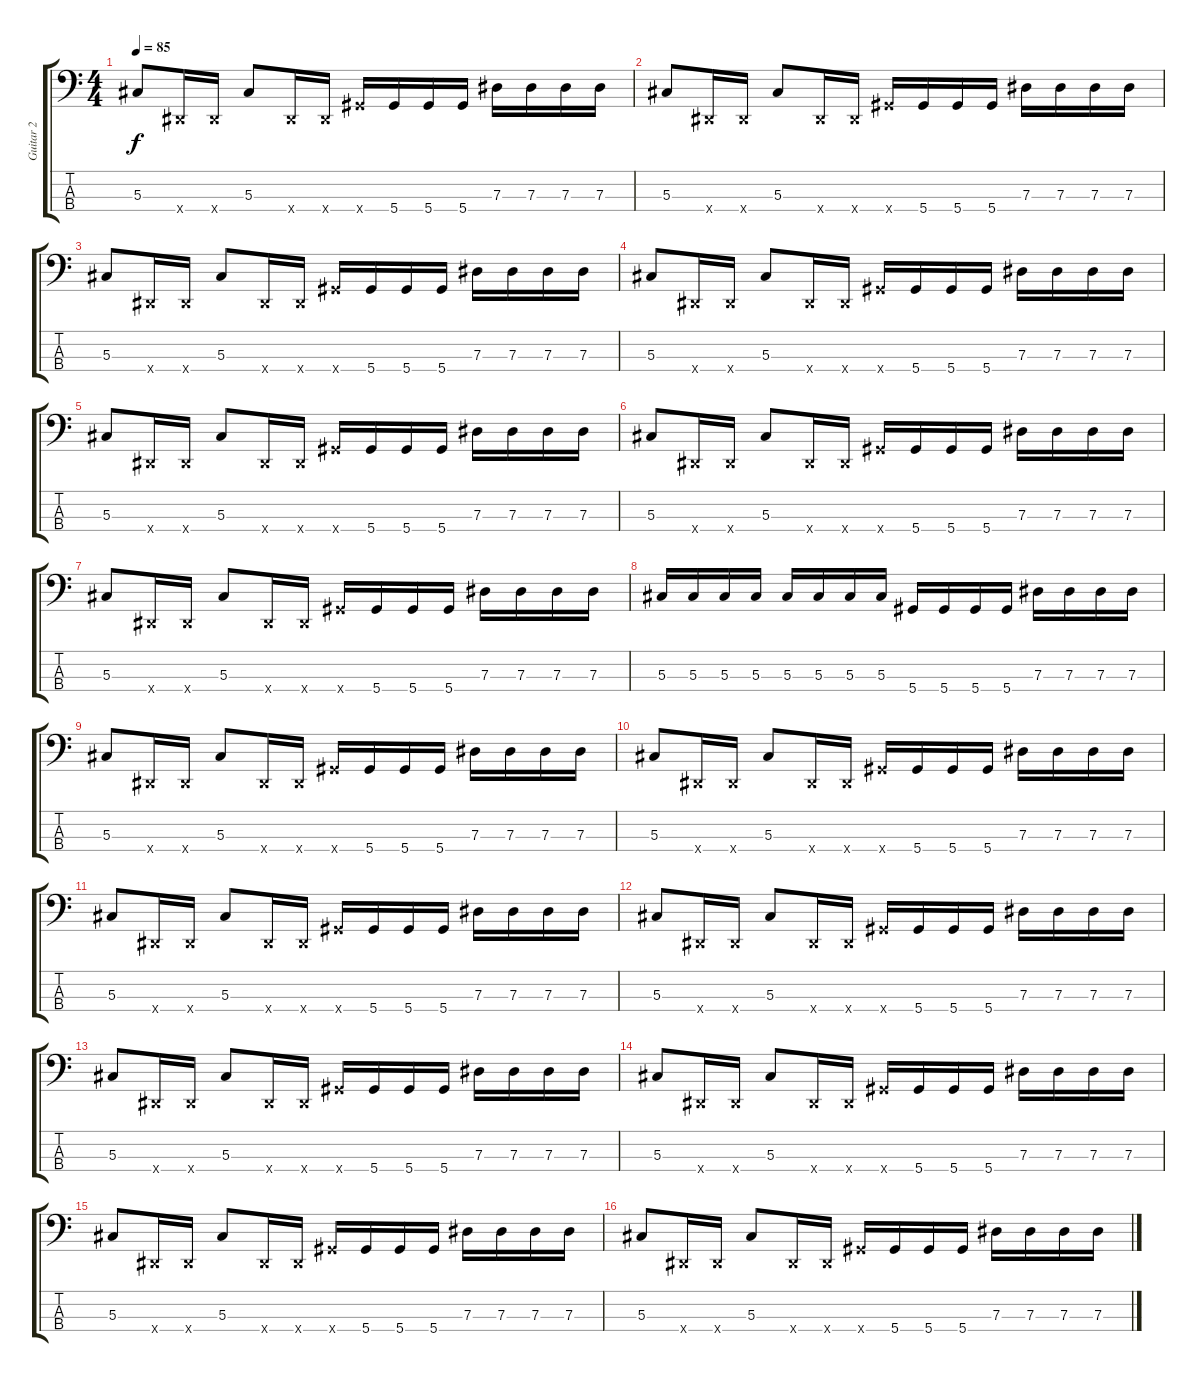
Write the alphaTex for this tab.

\track ("Guitar 2" "Guitar 2") {instrument electricbassfinger}
\staff {score tabs}
\tuning (Gb2 Db2 Ab1 Eb1) {hide}
\ts (4 4)
\tempo 85
\clef f4
\ks c
5.3.8{dy f instrument electricbassfinger} 0.4{x}.16 0.4{x}.16 5.3.8 0.4{x}.16 0.4{x}.16 5.4{x}.16 5.4.16 5.4.16 5.4.16 7.3.16 7.3.16 7.3.16 7.3.16 |
5.3.8 0.4{x}.16 0.4{x}.16 5.3.8 0.4{x}.16 0.4{x}.16 5.4{x}.16 5.4.16 5.4.16 5.4.16 7.3.16 7.3.16 7.3.16 7.3.16 |
5.3.8 0.4{x}.16 0.4{x}.16 5.3.8 0.4{x}.16 0.4{x}.16 5.4{x}.16 5.4.16 5.4.16 5.4.16 7.3.16 7.3.16 7.3.16 7.3.16 |
5.3.8 0.4{x}.16 0.4{x}.16 5.3.8 0.4{x}.16 0.4{x}.16 5.4{x}.16 5.4.16 5.4.16 5.4.16 7.3.16 7.3.16 7.3.16 7.3.16 |
5.3.8 0.4{x}.16 0.4{x}.16 5.3.8 0.4{x}.16 0.4{x}.16 5.4{x}.16 5.4.16 5.4.16 5.4.16 7.3.16 7.3.16 7.3.16 7.3.16 |
5.3.8 0.4{x}.16 0.4{x}.16 5.3.8 0.4{x}.16 0.4{x}.16 5.4{x}.16 5.4.16 5.4.16 5.4.16 7.3.16 7.3.16 7.3.16 7.3.16 |
5.3.8 0.4{x}.16 0.4{x}.16 5.3.8 0.4{x}.16 0.4{x}.16 5.4{x}.16 5.4.16 5.4.16 5.4.16 7.3.16 7.3.16 7.3.16 7.3.16 |
5.3.16 5.3.16 5.3.16 5.3.16 5.3.16 5.3.16 5.3.16 5.3.16 5.4.16 5.4.16 5.4.16 5.4.16 7.3.16 7.3.16 7.3.16 7.3.16 |
5.3.8 0.4{x}.16 0.4{x}.16 5.3.8 0.4{x}.16 0.4{x}.16 5.4{x}.16 5.4.16 5.4.16 5.4.16 7.3.16 7.3.16 7.3.16 7.3.16 |
5.3.8 0.4{x}.16 0.4{x}.16 5.3.8 0.4{x}.16 0.4{x}.16 5.4{x}.16 5.4.16 5.4.16 5.4.16 7.3.16 7.3.16 7.3.16 7.3.16 |
5.3.8 0.4{x}.16 0.4{x}.16 5.3.8 0.4{x}.16 0.4{x}.16 5.4{x}.16 5.4.16 5.4.16 5.4.16 7.3.16 7.3.16 7.3.16 7.3.16 |
5.3.8 0.4{x}.16 0.4{x}.16 5.3.8 0.4{x}.16 0.4{x}.16 5.4{x}.16 5.4.16 5.4.16 5.4.16 7.3.16 7.3.16 7.3.16 7.3.16 |
5.3.8 0.4{x}.16 0.4{x}.16 5.3.8 0.4{x}.16 0.4{x}.16 5.4{x}.16 5.4.16 5.4.16 5.4.16 7.3.16 7.3.16 7.3.16 7.3.16 |
5.3.8 0.4{x}.16 0.4{x}.16 5.3.8 0.4{x}.16 0.4{x}.16 5.4{x}.16 5.4.16 5.4.16 5.4.16 7.3.16 7.3.16 7.3.16 7.3.16 |
5.3.8 0.4{x}.16 0.4{x}.16 5.3.8 0.4{x}.16 0.4{x}.16 5.4{x}.16 5.4.16 5.4.16 5.4.16 7.3.16 7.3.16 7.3.16 7.3.16 |
5.3.8 0.4{x}.16 0.4{x}.16 5.3.8 0.4{x}.16 0.4{x}.16 5.4{x}.16 5.4.16 5.4.16 5.4.16 7.3.16 7.3.16 7.3.16 7.3.16
